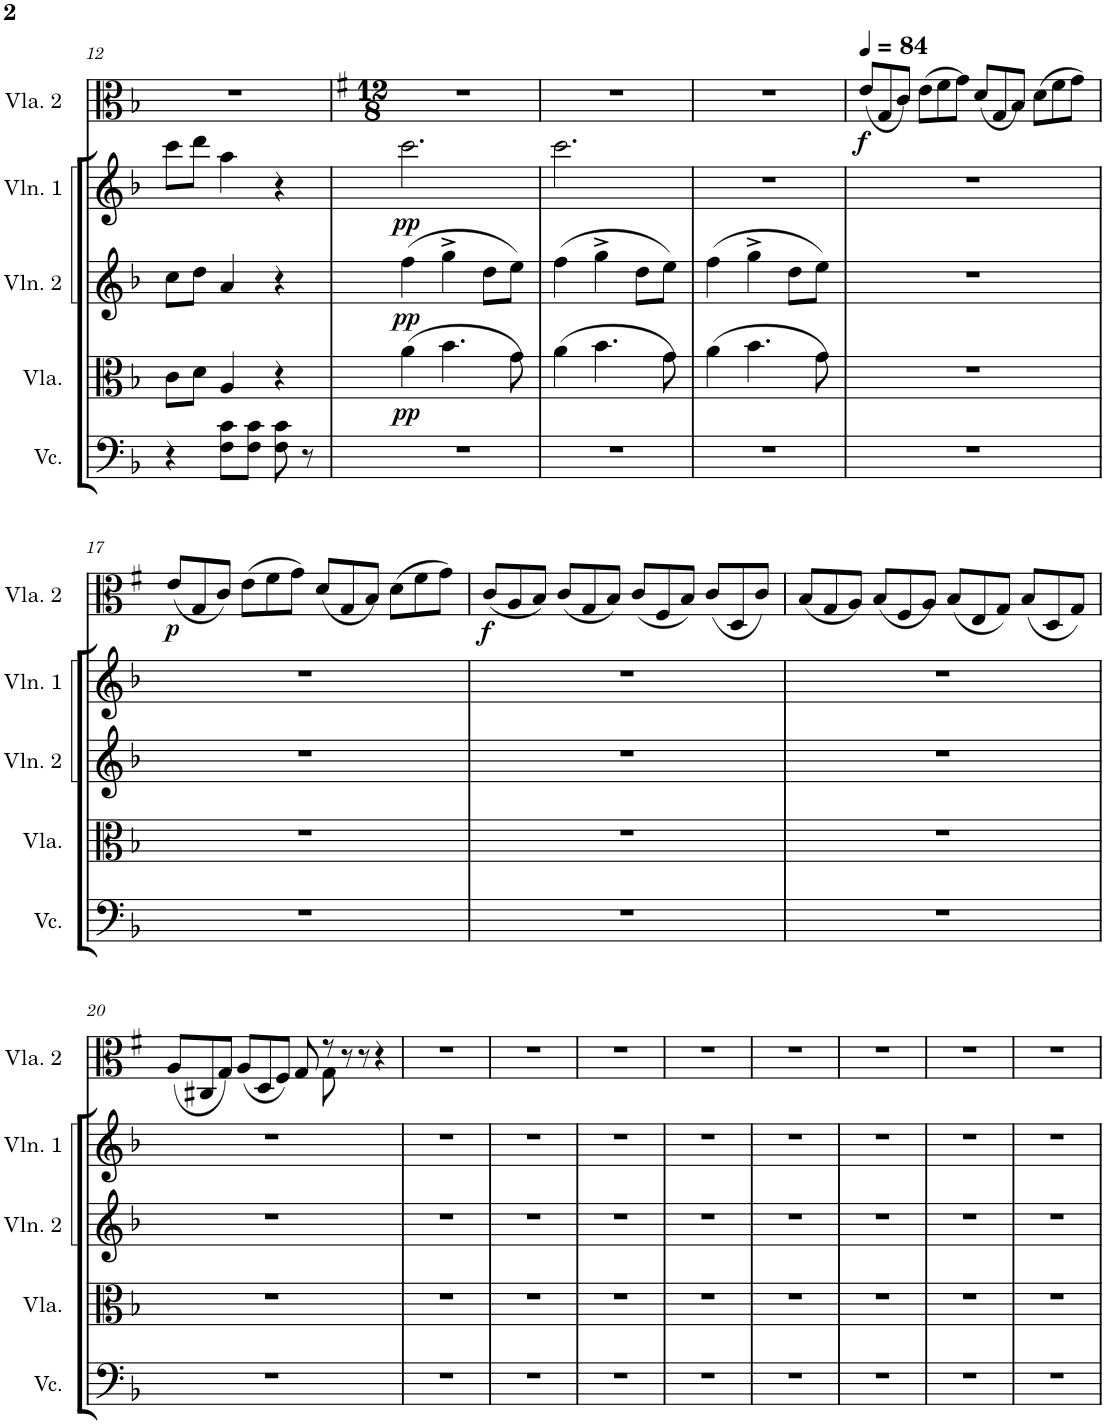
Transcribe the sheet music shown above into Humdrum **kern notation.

**kern	**kern	**dynam	**kern	**dynam	**kern	**dynam	**kern	**dynam
*part5	*part4	*part4	*part3	*part3	*part2	*part2	*part1	*part1
*staff5	*staff4	*staff4	*staff3	*staff3	*staff2	*staff2	*staff1	*staff1
*I"Violoncello	*I"Viola	*	*I"Violin 2	*	*I"Violin 1	*	*I"Viola 2	*
*I'Vc.	*I'Vla.	*	*I'Vln. 2	*	*I'Vln. 1	*	*I'Vla. 2	*
!!LO:PB:g=z
*clefF4	*clefC3	*	*clefG2	*	*clefG2	*	*clefC3	*
*k[b-]	*k[b-]	*	*k[b-]	*	*k[b-]	*	*k[b-]	*
*M3/4	*M3/4	*	*M3/4	*	*M3/4	*	*M3/4	*
=12	=12	=12	=12	=12	=12	=12	=12	=12
4r	8c\L	.	8cc\L	.	8ccc\L	.	2.r	.
.	8d\J	.	8dd\J	.	8ddd\J	.	.	.
8F\ 8c\L	4A/	.	4a/	.	4aa\	.	.	.
8F\ 8c\J	.	.	.	.	.	.	.	.
8F\ 8c\	4r	.	4r	.	4r	.	.	.
8r	.	.	.	.	.	.	.	.
=13	=13	=13	=13	=13	=13	=13	=13	=13
*	*	*	*	*	*	*	*k[f#]	*
*	*	*	*	*	*	*	*M12/8	*
!	!	!LO:DY:b	!	!LO:DY:b	!	!LO:DY:b	!	!
2.r	(4a\	pp	(4ff\	pp	2.ccc\	pp	1.r	.
.	4.b-\	.	4gg^\	.	.	.	.	.
.	.	.	8dd\L	.	.	.	.	.
.	8g\)	.	8ee\J)	.	.	.	.	.
2.ryy	2.ryy	.	2.ryy	.	2.ryy	.	.	.
=14	=14	=14	=14	=14	=14	=14	=14	=14
2.r	(4a\	.	(4ff\	.	2.ccc\	.	1.r	.
.	4.b-\	.	4gg^\	.	.	.	.	.
.	.	.	8dd\L	.	.	.	.	.
.	8g\)	.	8ee\J)	.	.	.	.	.
2.ryy	2.ryy	.	2.ryy	.	2.ryy	.	.	.
=15	=15	=15	=15	=15	=15	=15	=15	=15
2.r	(4a\	.	(4ff\	.	2.r	.	1.r	.
.	4.b-\	.	4gg^\	.	.	.	.	.
.	.	.	8dd\L	.	.	.	.	.
.	8g\)	.	8ee\J)	.	.	.	.	.
2.ryy	2.ryy	.	2.ryy	.	2.ryy	.	.	.
=16	=16	=16	=16	=16	=16	=16	=16	=16
*	*	*	*	*	*	*	*MM84	*
!	!	!	!	!	!	!	!	!LO:DY:b
2.r	2.r	.	2.r	.	2.r	.	(8e/L	f
.	.	.	.	.	.	.	8G/	.
.	.	.	.	.	.	.	8c/J)	.
.	.	.	.	.	.	.	(8e\L	.
.	.	.	.	.	.	.	8f#\	.
.	.	.	.	.	.	.	8g\J)	.
2.ryy	2.ryy	.	2.ryy	.	2.ryy	.	(8d/L	.
.	.	.	.	.	.	.	8G/	.
.	.	.	.	.	.	.	8B/J)	.
.	.	.	.	.	.	.	(8d\L	.
.	.	.	.	.	.	.	8f#\	.
.	.	.	.	.	.	.	8g\J)	.
!!LO:LB:g=z
=17	=17	=17	=17	=17	=17	=17	=17	=17
!	!	!	!	!	!	!	!	!LO:DY:b
2.r	2.r	.	2.r	.	2.r	.	(8e/L	p
.	.	.	.	.	.	.	8G/	.
.	.	.	.	.	.	.	8c/J)	.
.	.	.	.	.	.	.	(8e\L	.
.	.	.	.	.	.	.	8f#\	.
.	.	.	.	.	.	.	8g\J)	.
2.ryy	2.ryy	.	2.ryy	.	2.ryy	.	(8d/L	.
.	.	.	.	.	.	.	8G/	.
.	.	.	.	.	.	.	8B/J)	.
.	.	.	.	.	.	.	(8d\L	.
.	.	.	.	.	.	.	8f#\	.
.	.	.	.	.	.	.	8g\J)	.
=18	=18	=18	=18	=18	=18	=18	=18	=18
!	!	!	!	!	!	!	!	!LO:DY:b
2.r	2.r	.	2.r	.	2.r	.	(8c/L	f
.	.	.	.	.	.	.	8A/	.
.	.	.	.	.	.	.	8B/J)	.
.	.	.	.	.	.	.	(8c/L	.
.	.	.	.	.	.	.	8G/	.
.	.	.	.	.	.	.	8B/J)	.
2.ryy	2.ryy	.	2.ryy	.	2.ryy	.	(8c/L	.
.	.	.	.	.	.	.	8F#/	.
.	.	.	.	.	.	.	8B/J)	.
.	.	.	.	.	.	.	(8c/L	.
.	.	.	.	.	.	.	8D/	.
.	.	.	.	.	.	.	8c/J)	.
=19	=19	=19	=19	=19	=19	=19	=19	=19
2.r	2.r	.	2.r	.	2.r	.	(8B/L	.
.	.	.	.	.	.	.	8G/	.
.	.	.	.	.	.	.	8A/J)	.
.	.	.	.	.	.	.	(8B/L	.
.	.	.	.	.	.	.	8F#/	.
.	.	.	.	.	.	.	8A/J)	.
2.ryy	2.ryy	.	2.ryy	.	2.ryy	.	(8B/L	.
.	.	.	.	.	.	.	8E/	.
.	.	.	.	.	.	.	8G/J)	.
.	.	.	.	.	.	.	(8B/L	.
.	.	.	.	.	.	.	8D/	.
.	.	.	.	.	.	.	8G/J)	.
!!LO:LB:g=z
=20	=20	=20	=20	=20	=20	=20	=20	=20
*	*	*	*	*	*	*	*^	*
2.r	2.r	.	2.r	.	2.r	.	(8A/L	2..ryy	.
.	.	.	.	.	.	.	8C#X/	.	.
.	.	.	.	.	.	.	8G/J)	.	.
.	.	.	.	.	.	.	(8A/L	.	.
.	.	.	.	.	.	.	8D/	.	.
.	.	.	.	.	.	.	8F#/J)	.	.
2.ryy	2.ryy	.	2.ryy	.	2.ryy	.	8G/	.	.
.	.	.	.	.	.	.	8r	8G\	.
.	.	.	.	.	.	.	8r	2ryy	.
.	.	.	.	.	.	.	8r	.	.
.	.	.	.	.	.	.	4r	.	.
*	*	*	*	*	*	*	*v	*v	*
=21	=21	=21	=21	=21	=21	=21	=21	=21
2.r	2.r	.	2.r	.	2.r	.	1.r	.
2.ryy	2.ryy	.	2.ryy	.	2.ryy	.	.	.
=22	=22	=22	=22	=22	=22	=22	=22	=22
2.r	2.r	.	2.r	.	2.r	.	1.r	.
2.ryy	2.ryy	.	2.ryy	.	2.ryy	.	.	.
=23	=23	=23	=23	=23	=23	=23	=23	=23
2.r	2.r	.	2.r	.	2.r	.	1.r	.
2.ryy	2.ryy	.	2.ryy	.	2.ryy	.	.	.
=24	=24	=24	=24	=24	=24	=24	=24	=24
2.r	2.r	.	2.r	.	2.r	.	1.r	.
2.ryy	2.ryy	.	2.ryy	.	2.ryy	.	.	.
=25	=25	=25	=25	=25	=25	=25	=25	=25
2.r	2.r	.	2.r	.	2.r	.	1.r	.
2.ryy	2.ryy	.	2.ryy	.	2.ryy	.	.	.
=26	=26	=26	=26	=26	=26	=26	=26	=26
2.r	2.r	.	2.r	.	2.r	.	1.r	.
2.ryy	2.ryy	.	2.ryy	.	2.ryy	.	.	.
=27	=27	=27	=27	=27	=27	=27	=27	=27
2.r	2.r	.	2.r	.	2.r	.	1.r	.
2.ryy	2.ryy	.	2.ryy	.	2.ryy	.	.	.
=28	=28	=28	=28	=28	=28	=28	=28	=28
2.r	2.r	.	2.r	.	2.r	.	1.r	.
2.ryy	2.ryy	.	2.ryy	.	2.ryy	.	.	.
=	=	=	=	=	=	=	=	=
*-	*-	*-	*-	*-	*-	*-	*-	*-
